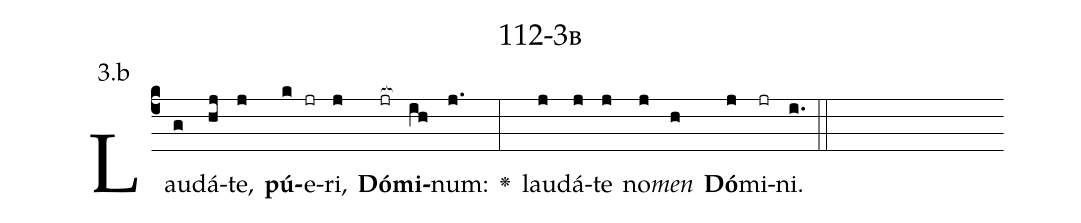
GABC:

name: 112-3b;
annotation: 3.b;
%%
(c4)Lau(g)dá(hj)te,(j) <b>pú</b>(k)e(jr)ri,(j) <b>Dó</b>(jr[ocb:1{])<b>mi</b>(ih[ocb:0}])num:(j.) <v>\greheightstar</v>(:) lau(j)dá(j)te(j) no(j)<i>men</i>(h) <b>Dó</b>(j)mi(jr)ni.(i.) (::)


%E(j) u(j) o(j) u(h) a(j) e.(i.) (::)
